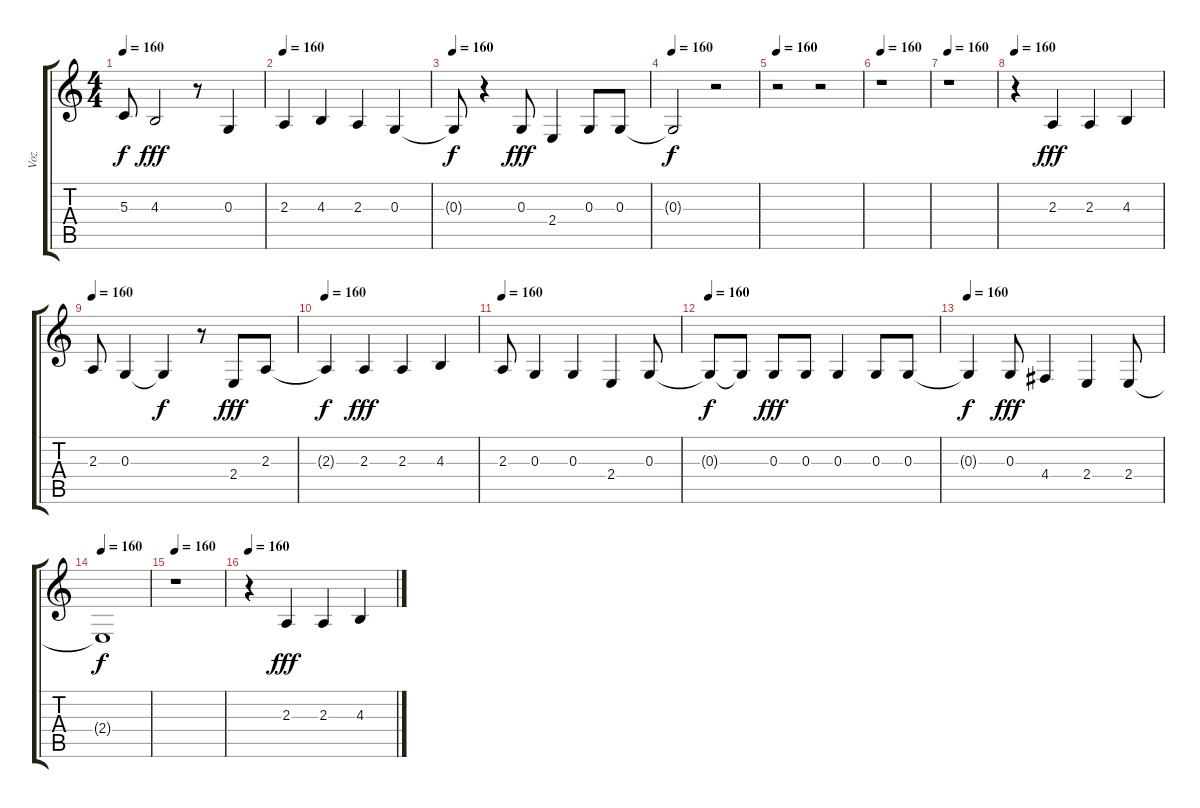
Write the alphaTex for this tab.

\track ("Voz" "Voz") {instrument lead1square}
\staff {score tabs}
\tuning (E4 B3 G3 D3 A2 E2) {hide}
\ts (4 4)
\tempo 160
\clef g2
\ks c
5.3{t}.8{dy f} 4.3.2{dy fff} r.8 0.3.4 |
\tempo 160
2.3.4 4.3.4 2.3.4 0.3.4 |
\tempo 160
0.3{t}.8{dy f} r.4 0.3.8{dy fff} 2.4.4 0.3.8 0.3.8 |
\tempo 160
0.3{t}.2{dy f} r.2 |
\tempo 160
r.2 r.2 |
\tempo 160
r.1 |
\tempo 160
r.1 |
\tempo 160
r.4 2.3.4{dy fff} 2.3.4 4.3.4 |
\tempo 160
2.3.8 0.3.4 0.3{t}.4{dy f} r.8 2.4.8{dy fff} 2.3.8 |
\tempo 160
2.3{t}.4{dy f} 2.3.4{dy fff} 2.3.4 4.3.4 |
\tempo 160
2.3.8 0.3.4 0.3.4 2.4.4 0.3.8 |
\tempo 160
0.3{t}.8{dy f} 0.3{t}.8 0.3.8{dy fff} 0.3.8 0.3.4 0.3.8 0.3.8 |
\tempo 160
0.3{t}.4{dy f} 0.3.8{dy fff} 4.4.4 2.4.4 2.4.8 |
\tempo 160
2.4{t}.1{dy f} |
\tempo 160
r.1 |
\tempo 160
r.4 2.3.4{dy fff} 2.3.4 4.3.4
